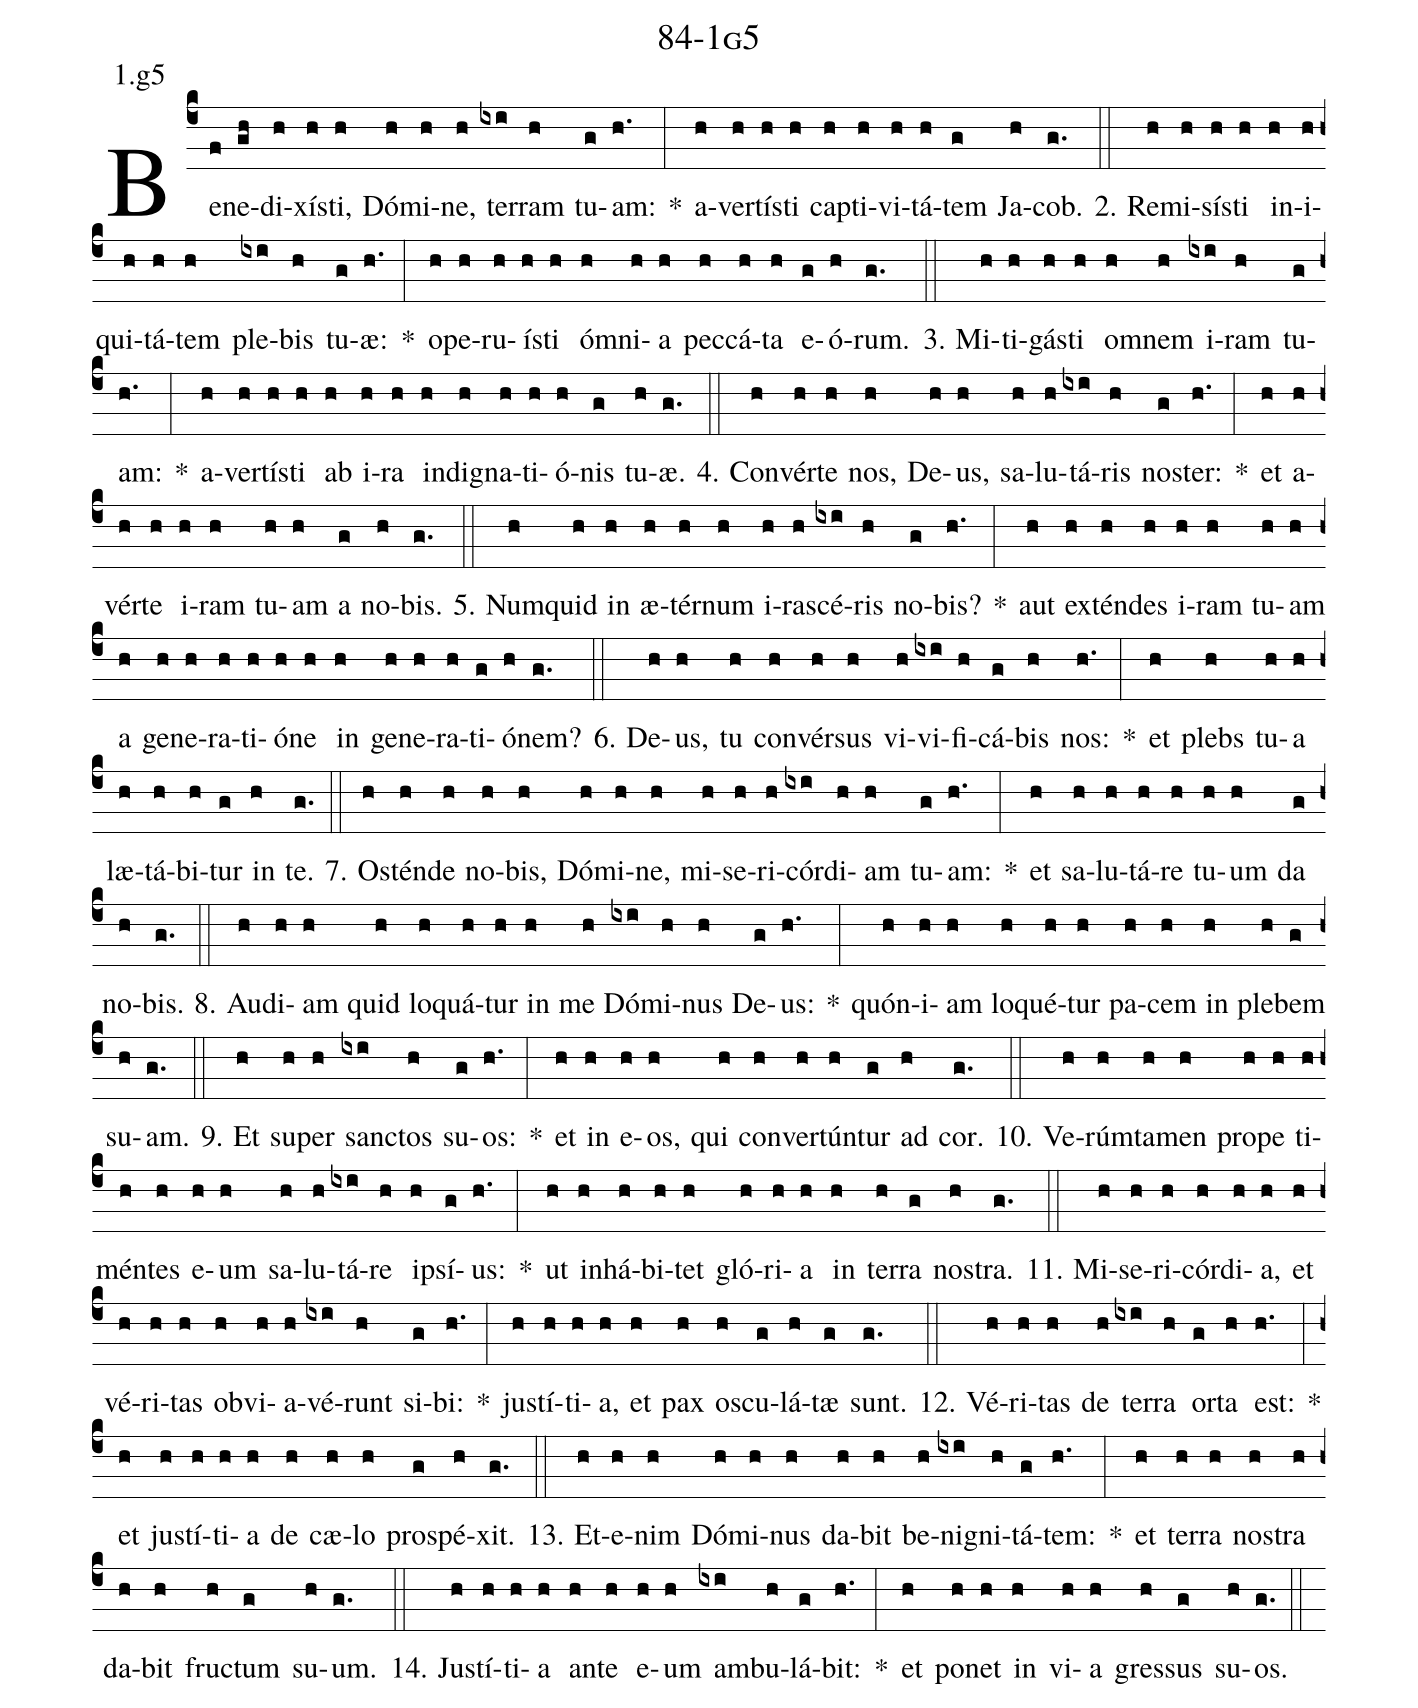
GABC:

name: 84-1g5;
annotation: 1.g5;
%%
(c4)Be(f)ne(gh)di(h)xís(h)ti,(h) Dó(h)mi(h)ne,(h) ter(ixi)ram(h) tu(g)am:(h.) *(:) a(h)ver(h)tís(h)ti(h) cap(h)ti(h)vi(h)tá(h)tem(g) Ja(h)cob.(g.) (::)
2. Re(h)mi(h)sís(h)ti(h) in(h)i(h)qui(h)tá(h)tem(h) ple(ixi)bis(h) tu(g)æ:(h.) *(:) o(h)pe(h)ru(h)ís(h)ti(h) óm(h)ni(h)a(h) pec(h)cá(h)ta(h) e(g)ó(h)rum.(g.) (::)
3. Mi(h)ti(h)gás(h)ti(h) om(h)nem(h) i(ixi)ram(h) tu(g)am:(h.) *(:) a(h)ver(h)tís(h)ti(h) ab(h) i(h)ra(h) in(h)di(h)gna(h)ti(h)ó(h)nis(g) tu(h)æ.(g.) (::)
4. Con(h)vér(h)te(h) nos,(h) De(h)us,(h) sa(h)lu(h)tá(ixi)ris(h) nos(g)ter:(h.) *(:) et(h) a(h)vér(h)te(h) i(h)ram(h) tu(h)am(h) a(g) no(h)bis.(g.) (::)
5. Num(h)quid(h) in(h) æ(h)tér(h)num(h) i(h)ra(h)scé(ixi)ris(h) no(g)bis?(h.) *(:) aut(h) ex(h)tén(h)des(h) i(h)ram(h) tu(h)am(h) a(h) ge(h)ne(h)ra(h)ti(h)ó(h)ne(h) in(h) ge(h)ne(h)ra(h)ti(g)ó(h)nem?(g.) (::)
6. De(h)us,(h) tu(h) con(h)vér(h)sus(h) vi(h)vi(ixi)fi(h)cá(g)bis(h) nos:(h.) *(:) et(h) plebs(h) tu(h)a(h) læ(h)tá(h)bi(h)tur(g) in(h) te.(g.) (::)
7. Os(h)tén(h)de(h) no(h)bis,(h) Dó(h)mi(h)ne,(h) mi(h)se(h)ri(h)cór(ixi)di(h)am(h) tu(g)am:(h.) *(:) et(h) sa(h)lu(h)tá(h)re(h) tu(h)um(h) da(g) no(h)bis.(g.) (::)
8. Au(h)di(h)am(h) quid(h) lo(h)quá(h)tur(h) in(h) me(h) Dó(ixi)mi(h)nus(h) De(g)us:(h.) *(:) quón(h)i(h)am(h) lo(h)qué(h)tur(h) pa(h)cem(h) in(h) ple(h)bem(g) su(h)am.(g.) (::)
9. Et(h) su(h)per(h) sanc(ixi)tos(h) su(g)os:(h.) *(:) et(h) in(h) e(h)os,(h) qui(h) con(h)ver(h)tún(h)tur(g) ad(h) cor.(g.) (::)
10. Ve(h)rúm(h)ta(h)men(h) pro(h)pe(h) ti(h)mén(h)tes(h) e(h)um(h) sa(h)lu(h)tá(ixi)re(h) ip(h)sí(g)us:(h.) *(:) ut(h) in(h)há(h)bi(h)tet(h) gló(h)ri(h)a(h) in(h) ter(h)ra(g) nos(h)tra.(g.) (::)
11. Mi(h)se(h)ri(h)cór(h)di(h)a,(h) et(h) vé(h)ri(h)tas(h) ob(h)vi(h)a(h)vé(ixi)runt(h) si(g)bi:(h.) *(:) jus(h)tí(h)ti(h)a,(h) et(h) pax(h) os(h)cu(g)lá(h)tæ(g) sunt.(g.) (::)
12. Vé(h)ri(h)tas(h) de(h) ter(ixi)ra(h) or(g)ta(h) est:(h.) *(:) et(h) jus(h)tí(h)ti(h)a(h) de(h) cæ(h)lo(h) pro(g)spé(h)xit.(g.) (::)
13. Et(h)e(h)nim(h) Dó(h)mi(h)nus(h) da(h)bit(h) be(h)ni(ixi)gni(h)tá(g)tem:(h.) *(:) et(h) ter(h)ra(h) nos(h)tra(h) da(h)bit(h) fruc(h)tum(g) su(h)um.(g.) (::)
14. Jus(h)tí(h)ti(h)a(h) an(h)te(h) e(h)um(h) am(ixi)bu(h)lá(g)bit:(h.) *(:) et(h) po(h)net(h) in(h) vi(h)a(h) gres(h)sus(g) su(h)os.(g.) (::)
